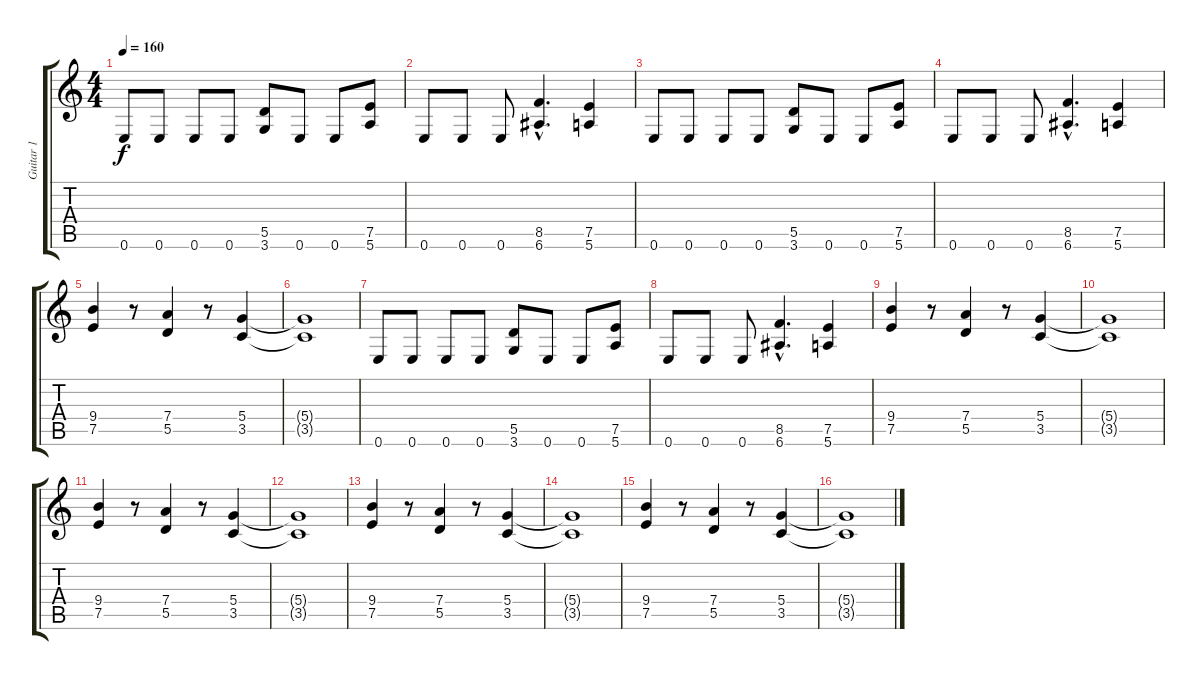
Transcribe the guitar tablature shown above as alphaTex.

\track ("Guitar 1" "Guitar 1") {instrument distortionguitar}
\staff {score tabs}
\tuning (E4 B3 G3 D3 A2 E2) {hide}
\ts (4 4)
\tempo 160
\clef g2
\ks c
0.6.8{dy f} 0.6.8 0.6.8 0.6.8 (5.5 3.6).8 0.6.8 0.6.8 (7.5 5.6).8 |
0.6.8 0.6.8 0.6.8 (8.5{hac} 6.6{hac}).4{d} (7.5 5.6).4 |
0.6.8 0.6.8 0.6.8 0.6.8 (5.5 3.6).8 0.6.8 0.6.8 (7.5 5.6).8 |
0.6.8 0.6.8 0.6.8 (8.5{hac} 6.6{hac}).4{d} (7.5 5.6).4 |
(9.4 7.5).4 r.8 (7.4 5.5).4 r.8 (5.4 3.5).4 |
(5.4{t} 3.5{t}).1 |
0.6.8 0.6.8 0.6.8 0.6.8 (5.5 3.6).8 0.6.8 0.6.8 (7.5 5.6).8 |
0.6.8 0.6.8 0.6.8 (8.5{hac} 6.6{hac}).4{d} (7.5 5.6).4 |
(9.4 7.5).4 r.8 (7.4 5.5).4 r.8 (5.4 3.5).4 |
(5.4{t} 3.5{t}).1 |
(9.4 7.5).4 r.8 (7.4 5.5).4 r.8 (5.4 3.5).4 |
(5.4{t} 3.5{t}).1 |
(9.4 7.5).4 r.8 (7.4 5.5).4 r.8 (5.4 3.5).4 |
(5.4{t} 3.5{t}).1 |
(9.4 7.5).4 r.8 (7.4 5.5).4 r.8 (5.4 3.5).4 |
(5.4{t} 3.5{t}).1
